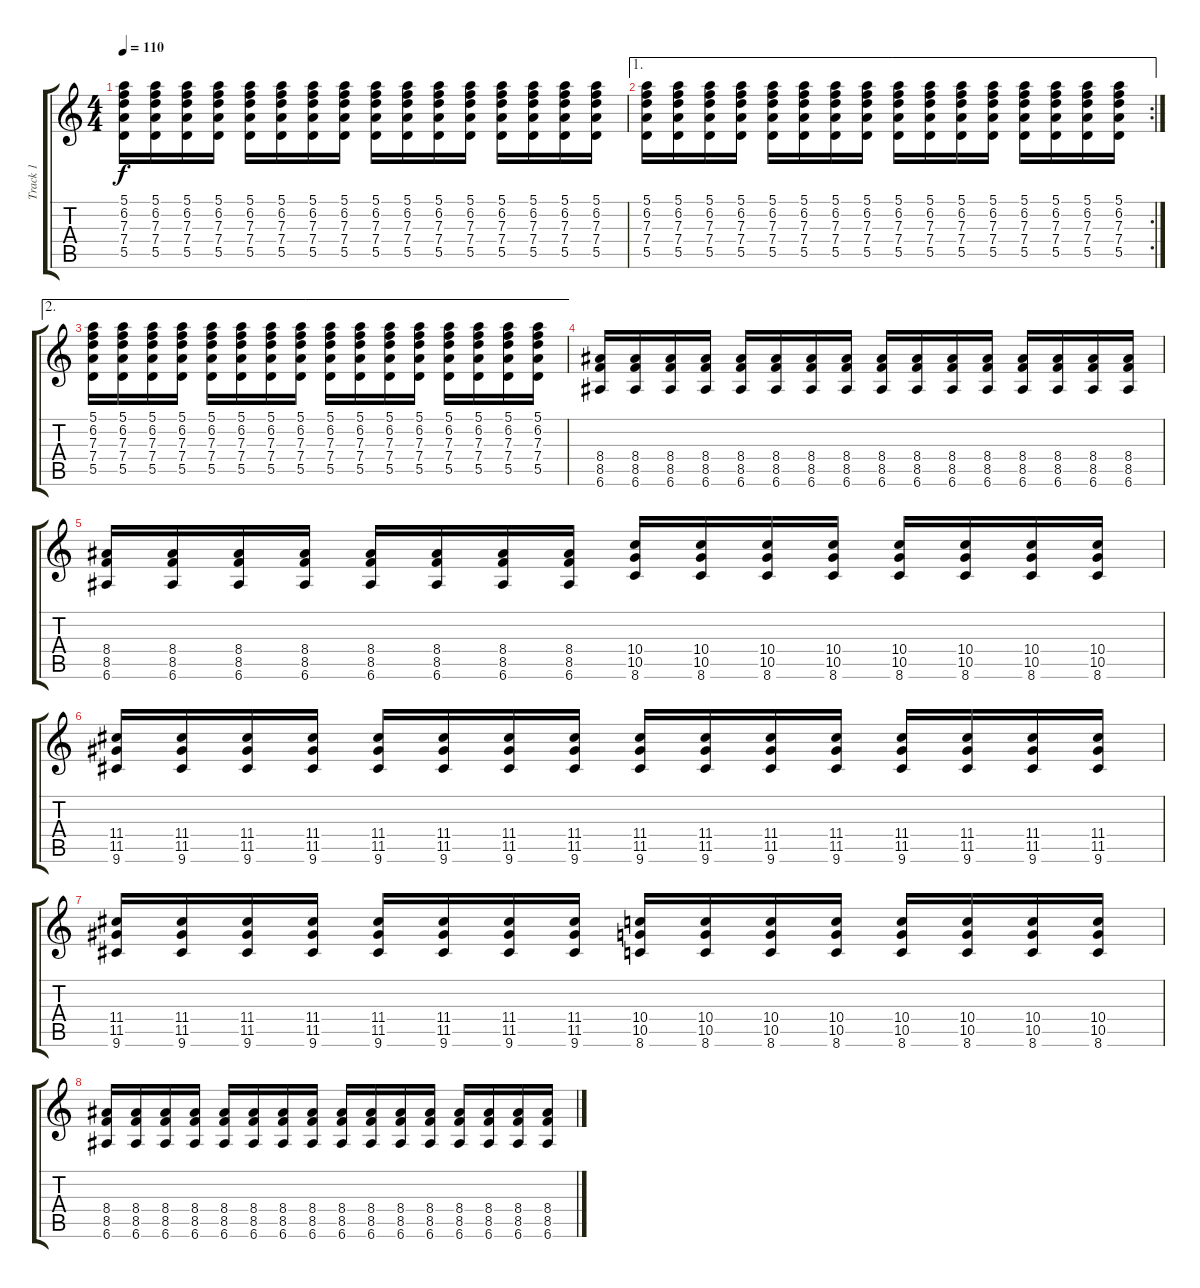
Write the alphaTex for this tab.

\track ("Track 1" "Track 1") {instrument distortionguitar}
\staff {score tabs}
\tuning (E4 B3 G3 D3 A2 E2) {hide}
\ts (4 4)
\tempo 110
\clef g2
\ks c
(5.1 6.2 7.3 7.4 5.5).16{dy f} (5.1 6.2 7.3 7.4 5.5).16 (5.1 6.2 7.3 7.4 5.5).16 (5.1 6.2 7.3 7.4 5.5).16 (5.1 6.2 7.3 7.4 5.5).16 (5.1 6.2 7.3 7.4 5.5).16 (5.1 6.2 7.3 7.4 5.5).16 (5.1 6.2 7.3 7.4 5.5).16 (5.1 6.2 7.3 7.4 5.5).16 (5.1 6.2 7.3 7.4 5.5).16 (5.1 6.2 7.3 7.4 5.5).16 (5.1 6.2 7.3 7.4 5.5).16 (5.1 6.2 7.3 7.4 5.5).16 (5.1 6.2 7.3 7.4 5.5).16 (5.1 6.2 7.3 7.4 5.5).16 (5.1 6.2 7.3 7.4 5.5).16 |
\ae 1
\rc 2
(5.1 6.2 7.3 7.4 5.5).16 (5.1 6.2 7.3 7.4 5.5).16 (5.1 6.2 7.3 7.4 5.5).16 (5.1 6.2 7.3 7.4 5.5).16 (5.1 6.2 7.3 7.4 5.5).16 (5.1 6.2 7.3 7.4 5.5).16 (5.1 6.2 7.3 7.4 5.5).16 (5.1 6.2 7.3 7.4 5.5).16 (5.1 6.2 7.3 7.4 5.5).16 (5.1 6.2 7.3 7.4 5.5).16 (5.1 6.2 7.3 7.4 5.5).16 (5.1 6.2 7.3 7.4 5.5).16 (5.1 6.2 7.3 7.4 5.5).16 (5.1 6.2 7.3 7.4 5.5).16 (5.1 6.2 7.3 7.4 5.5).16 (5.1 6.2 7.3 7.4 5.5).16 |
\ae 2
(5.1 6.2 7.3 7.4 5.5).16 (5.1 6.2 7.3 7.4 5.5).16 (5.1 6.2 7.3 7.4 5.5).16 (5.1 6.2 7.3 7.4 5.5).16 (5.1 6.2 7.3 7.4 5.5).16 (5.1 6.2 7.3 7.4 5.5).16 (5.1 6.2 7.3 7.4 5.5).16 (5.1 6.2 7.3 7.4 5.5).16 (5.1 6.2 7.3 7.4 5.5).16 (5.1 6.2 7.3 7.4 5.5).16 (5.1 6.2 7.3 7.4 5.5).16 (5.1 6.2 7.3 7.4 5.5).16 (5.1 6.2 7.3 7.4 5.5).16 (5.1 6.2 7.3 7.4 5.5).16 (5.1 6.2 7.3 7.4 5.5).16 (5.1 6.2 7.3 7.4 5.5).16 |
(8.4 8.5 6.6).16 (8.4 8.5 6.6).16 (8.4 8.5 6.6).16 (8.4 8.5 6.6).16 (8.4 8.5 6.6).16 (8.4 8.5 6.6).16 (8.4 8.5 6.6).16 (8.4 8.5 6.6).16 (8.4 8.5 6.6).16 (8.4 8.5 6.6).16 (8.4 8.5 6.6).16 (8.4 8.5 6.6).16 (8.4 8.5 6.6).16 (8.4 8.5 6.6).16 (8.4 8.5 6.6).16 (8.4 8.5 6.6).16 |
(8.4 8.5 6.6).16 (8.4 8.5 6.6).16 (8.4 8.5 6.6).16 (8.4 8.5 6.6).16 (8.4 8.5 6.6).16 (8.4 8.5 6.6).16 (8.4 8.5 6.6).16 (8.4 8.5 6.6).16 (10.4 10.5 8.6).16 (10.4 10.5 8.6).16 (10.4 10.5 8.6).16 (10.4 10.5 8.6).16 (10.4 10.5 8.6).16 (10.4 10.5 8.6).16 (10.4 10.5 8.6).16 (10.4 10.5 8.6).16 |
(11.4 11.5 9.6).16 (11.4 11.5 9.6).16 (11.4 11.5 9.6).16 (11.4 11.5 9.6).16 (11.4 11.5 9.6).16 (11.4 11.5 9.6).16 (11.4 11.5 9.6).16 (11.4 11.5 9.6).16 (11.4 11.5 9.6).16 (11.4 11.5 9.6).16 (11.4 11.5 9.6).16 (11.4 11.5 9.6).16 (11.4 11.5 9.6).16 (11.4 11.5 9.6).16 (11.4 11.5 9.6).16 (11.4 11.5 9.6).16 |
(11.4 11.5 9.6).16 (11.4 11.5 9.6).16 (11.4 11.5 9.6).16 (11.4 11.5 9.6).16 (11.4 11.5 9.6).16 (11.4 11.5 9.6).16 (11.4 11.5 9.6).16 (11.4 11.5 9.6).16 (10.4 10.5 8.6).16 (10.4 10.5 8.6).16 (10.4 10.5 8.6).16 (10.4 10.5 8.6).16 (10.4 10.5 8.6).16 (10.4 10.5 8.6).16 (10.4 10.5 8.6).16 (10.4 10.5 8.6).16 |
(8.4 8.5 6.6).16 (8.4 8.5 6.6).16 (8.4 8.5 6.6).16 (8.4 8.5 6.6).16 (8.4 8.5 6.6).16 (8.4 8.5 6.6).16 (8.4 8.5 6.6).16 (8.4 8.5 6.6).16 (8.4 8.5 6.6).16 (8.4 8.5 6.6).16 (8.4 8.5 6.6).16 (8.4 8.5 6.6).16 (8.4 8.5 6.6).16 (8.4 8.5 6.6).16 (8.4 8.5 6.6).16 (8.4 8.5 6.6).16
